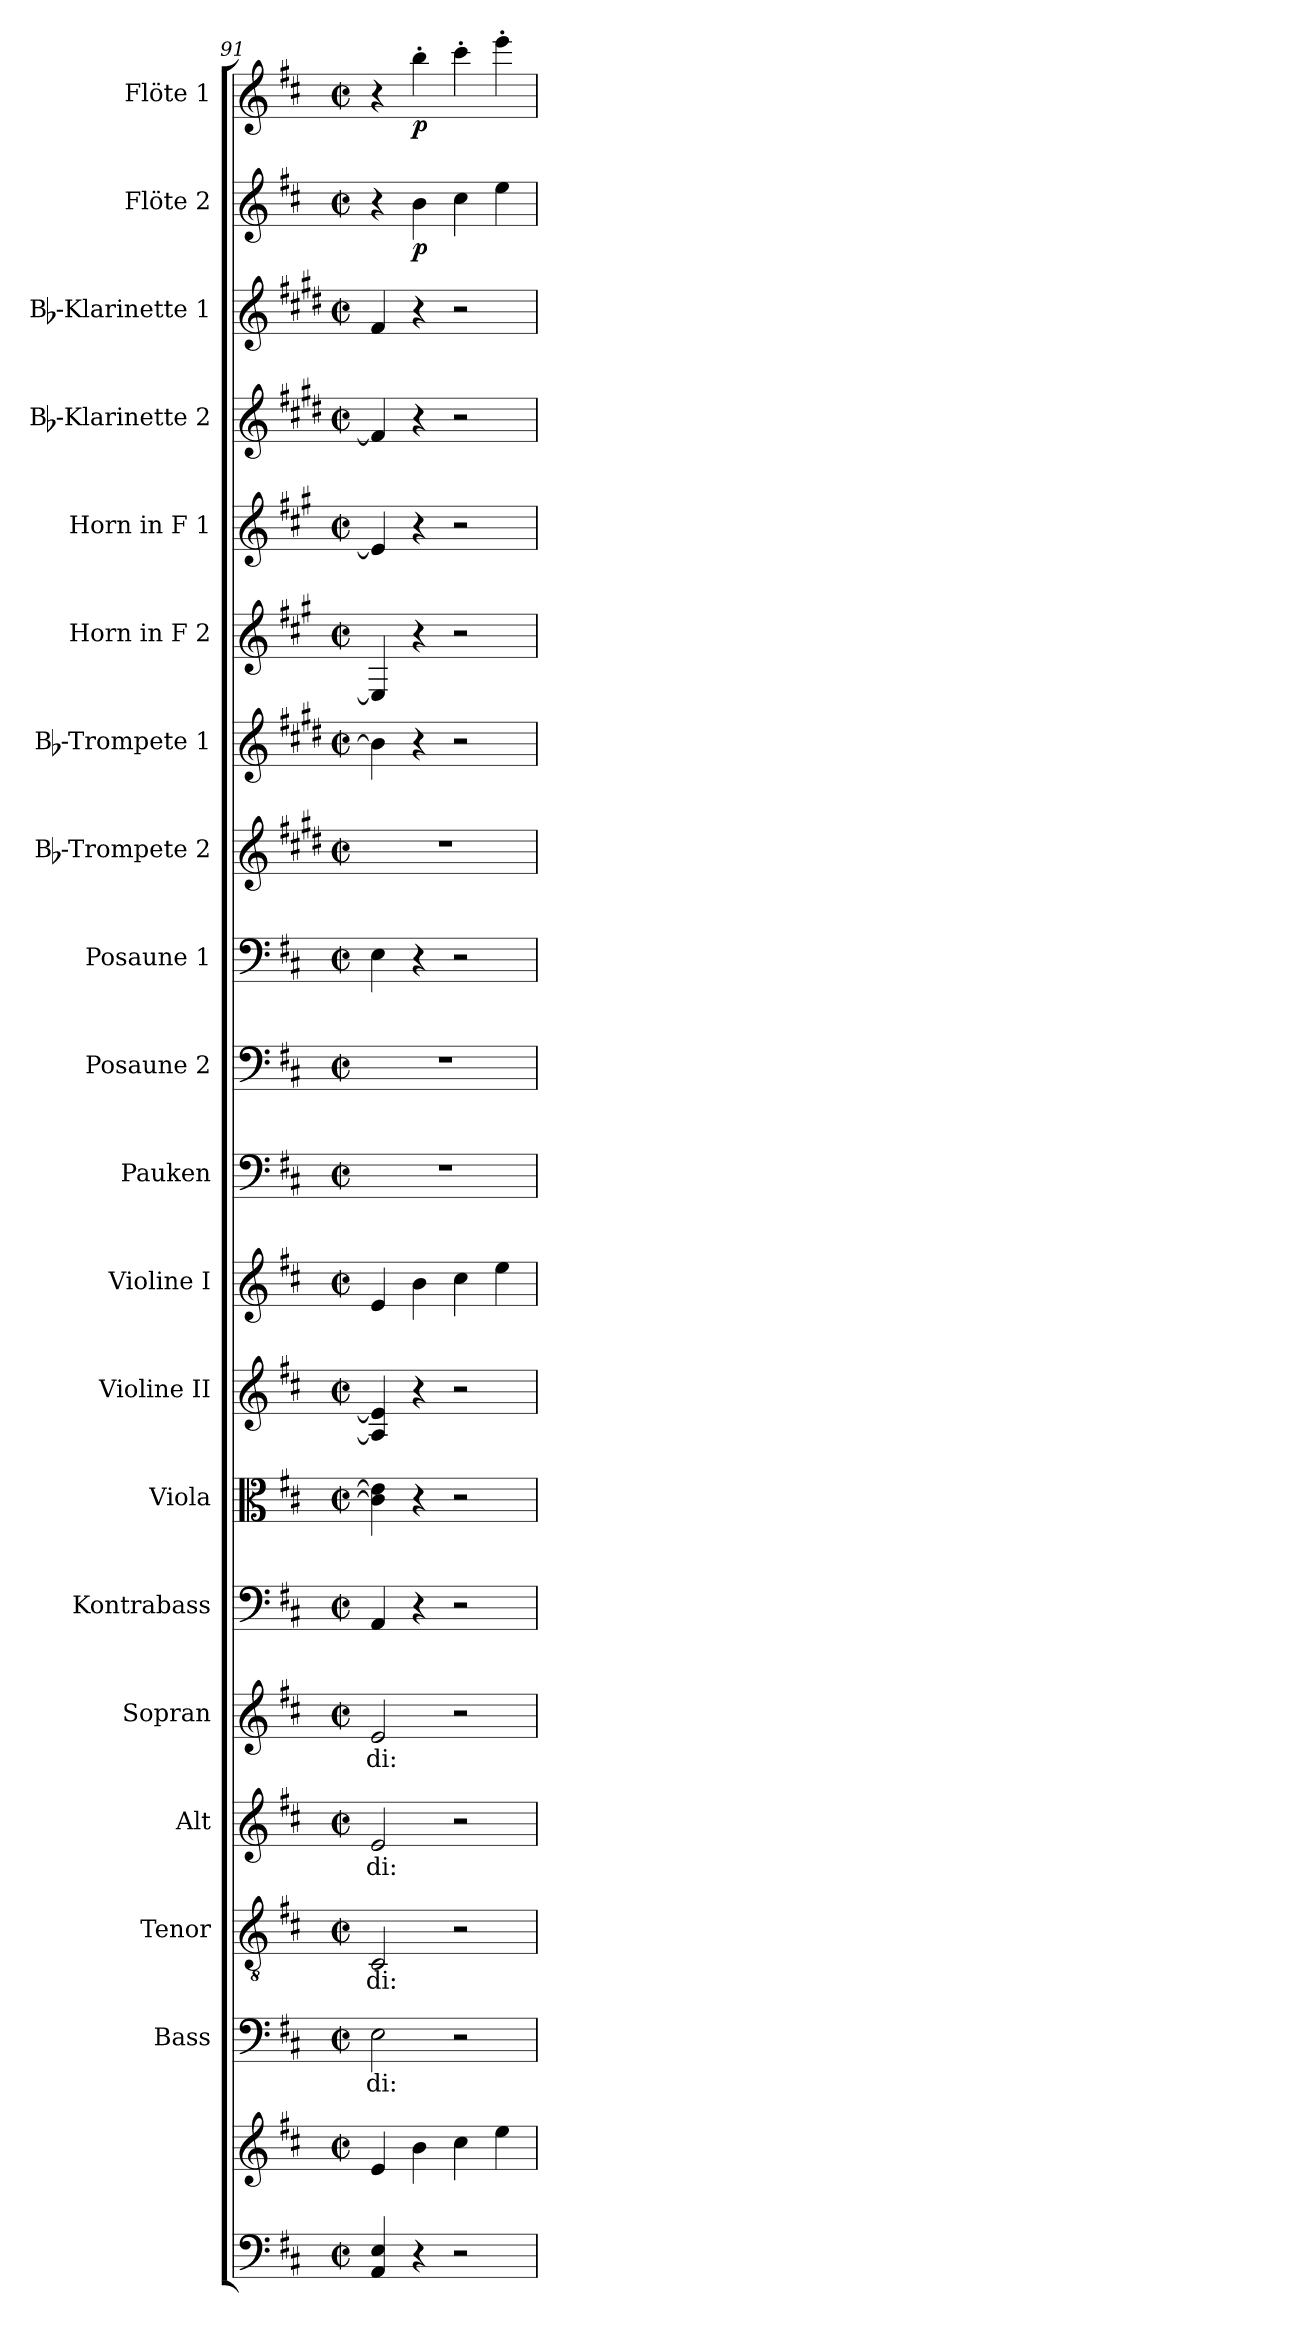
**kern	**kern	**kern	**text	**kern	**text	**kern	**text	**kern	**text	**kern	**kern	**kern	**kern	**kern	**kern	**kern	**kern	**kern	**kern	**kern	**kern	**kern	**kern	**dynam	**kern	**dynam
*part20	*part20	*part19	*part19	*part18	*part18	*part17	*part17	*part16	*part16	*part15	*part14	*part13	*part12	*part11	*part10	*part9	*part8	*part7	*part6	*part5	*part4	*part3	*part2	*part2	*part1	*part1
*staff21	*staff20	*staff19	*staff19	*staff18	*staff18	*staff17	*staff17	*staff16	*staff16	*staff15	*staff14	*staff13	*staff12	*staff11	*staff10	*staff9	*staff8	*staff7	*staff6	*staff5	*staff4	*staff3	*staff2	*staff2	*staff1	*staff1
*	*	*I"Bass	*	*I"Tenor	*	*I"Alt	*	*I"Sopran	*	*I"Kontrabass	*I"Viola	*I"Violine II	*I"Violine I	*I"Pauken	*I"Posaune 2	*I"Posaune 1	*I"Bb-Trompete 2	*I"Bb-Trompete 1	*I"Horn in F 2	*I"Horn in F 1	*I"Bb-Klarinette 2	*I"Bb-Klarinette 1	*I"Flöte 2	*	*I"Flöte 1	*
*	*	*I'B.	*	*I'T.	*	*I'A.	*	*I'S.	*	*I'Kb.	*I'Vla.	*I'Vl. II	*I'Vl. I	*I'Pk.	*I'Pos. 2	*I'Pos. 1	*I'Bb Trp. 2	*I'Bb Trp. 1	*	*	*I'Bb Kl. 2	*I'Bb Kl. 1	*I'Fl. 2	*	*I'Fl. 1	*
*clefF4	*clefG2	*clefF4	*	*clefGv2	*	*clefG2	*	*clefG2	*	*clefF4	*clefC3	*clefG2	*clefG2	*clefF4	*clefF4	*clefF4	*clefG2	*clefG2	*clefG2	*clefG2	*clefG2	*clefG2	*clefG2	*	*clefG2	*
*	*	*	*	*	*	*	*	*	*	*ITrd7c12	*	*	*	*	*	*	*ITrd1c2	*ITrd1c2	*ITrd4c7	*ITrd4c7	*ITrd1c2	*ITrd1c2	*	*	*	*
*k[f#c#]	*k[f#c#]	*k[f#c#]	*	*k[f#c#]	*	*k[f#c#]	*	*k[f#c#]	*	*k[f#c#]	*k[f#c#]	*k[f#c#]	*k[f#c#]	*k[f#c#]	*k[f#c#]	*k[f#c#]	*k[f#c#]	*k[f#c#]	*k[f#c#]	*k[f#c#]	*k[f#c#]	*k[f#c#]	*k[f#c#]	*	*k[f#c#]	*
*D:	*D:	*D:	*	*D:	*	*D:	*	*D:	*	*D:	*D:	*D:	*D:	*D:	*D:	*D:	*D:	*D:	*D:	*D:	*D:	*D:	*D:	*	*D:	*
*M2/2	*M2/2	*M2/2	*	*M2/2	*	*M2/2	*	*M2/2	*	*M2/2	*M2/2	*M2/2	*M2/2	*M2/2	*M2/2	*M2/2	*M2/2	*M2/2	*M2/2	*M2/2	*M2/2	*M2/2	*M2/2	*	*M2/2	*
*met(c|)	*met(c|)	*met(c|)	*	*met(c|)	*	*met(c|)	*	*met(c|)	*	*met(c|)	*met(c|)	*met(c|)	*met(c|)	*met(c|)	*met(c|)	*met(c|)	*met(c|)	*met(c|)	*met(c|)	*met(c|)	*met(c|)	*met(c|)	*met(c|)	*	*met(c|)	*
=91	=91	=91	=91	=91	=91	=91	=91	=91	=91	=91	=91	=91	=91	=91	=91	=91	=91	=91	=91	=91	=91	=91	=91	=91	=91	=91
!	!	!	!LO:LY:b	!	!LO:LY:b	!	!LO:LY:b	!	!LO:LY:b	!	!	!	!	!	!	!	!	!	!	!	!	!	!	!	!	!
4AA/ 4E/	4e/	2E\	-di:	2C#/	-di:	2e/	-di:	2e/	-di:	4AAA/	4c#\] 4e\]	4A/] 4e/]	4e/	1r	1r	4E\	1r	4a\]	4AA/]	4A/]	4e/]	4e/	4r	.	4r	.
!	!	!	!	!	!	!	!	!	!	!	!	!	!	!	!	!	!	!	!	!	!	!	!	!LO:DY:b	!	!LO:DY:b
4r	4b\	.	.	.	.	.	.	.	.	4r	4r	4r	4b\	.	.	4r	.	4r	4r	4r	4r	4r	4b\	p	4bb'>\	p
2r	4cc#\	2r	.	2r	.	2r	.	2r	.	2r	2r	2r	4cc#\	.	.	2r	.	2r	2r	2r	2r	2r	4cc#\	.	4ccc#'>\	.
.	4ee\	.	.	.	.	.	.	.	.	.	.	.	4ee\	.	.	.	.	.	.	.	.	.	4ee\	.	4eee'>\	.
=	=	=	=	=	=	=	=	=	=	=	=	=	=	=	=	=	=	=	=	=	=	=	=	=	=	=
*-	*-	*-	*-	*-	*-	*-	*-	*-	*-	*-	*-	*-	*-	*-	*-	*-	*-	*-	*-	*-	*-	*-	*-	*-	*-	*-
